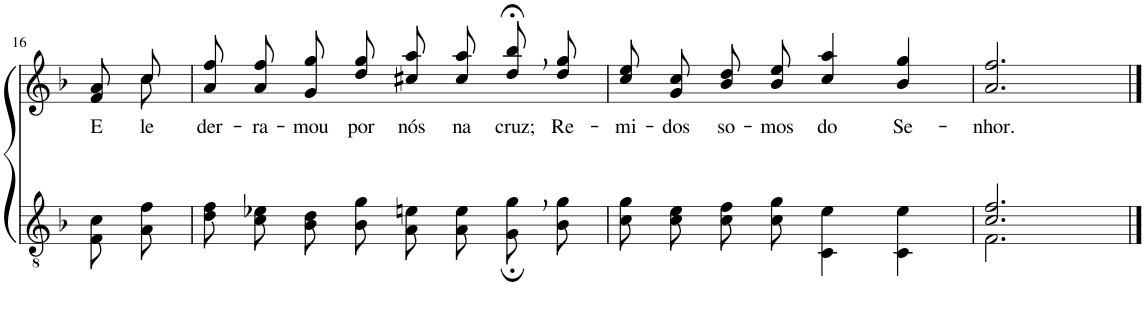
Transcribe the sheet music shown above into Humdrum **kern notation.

**kern	**kern	**text
*part2	*part1	*part1
*staff2	*staff1	*staff1
*I"Parte III e IV	*I"Parte I e II	*
!!LO:PB:g=z
*clefGv2	*clefG2	*
*Trd4c7	*Trd4c7	*
*k[b-]	*k[b-]	*
*M4/4	*M4/4	*
=16	=16	=16
*	*^	*
!	!	!	!LO:LY:b
8F\ 8c\L	8ryy	8f/ 8a/L	E-
!	!	!	!LO:LY:b
8A\ 8f\J	8cc\	8cc/J	-le
=17	=17	=17	=17
!	!	!	!LO:LY:b
*	*v	*v	*
8d\ 8f\L	8a\ 8ff\L	der-
!	!	!LO:LY:b
8c\ 8e-X\J	8a\ 8ff\J	-ra-
!	!	!LO:LY:b
8B-\ 8d\L	8g\ 8gg\L	-mou
!	!	!LO:LY:b
8B-\ 8g\J	8dd\ 8gg\J	por
!	!	!LO:LY:b
8A\ 8en\L	8cc#X\ 8aa\L	nós
!	!	!LO:LY:b
8A\ 8e\J	8cc#\ 8aa\J	na
!	!	!LO:LY:b
8G;,\ 8g;,\L	8dd;<,\ 8bb-;<,\L	cruz;
!	!	!LO:LY:b
8B-\ 8g\J	8dd\ 8gg\J	Re-
=18	=18	=18
!	!	!LO:LY:b
8c\ 8g\L	8cc\ 8ee\L	-mi-
!	!	!LO:LY:b
8c\ 8e\J	8g\ 8cc\J	-dos
!	!	!LO:LY:b
8c\ 8f\L	8b-\ 8dd\L	so-
!	!	!LO:LY:b
8c\ 8g\J	8b-\ 8ee\J	-mos
!	!	!LO:LY:b
4C\ 4e\	4cc/ 4aa/	do
!	!	!LO:LY:b
4C\ 4e\	4b-/ 4gg/	Se-
=19	=19	=19
*^	*	*
!	!	!	!LO:LY:b
2.c/ 2.f/	2.F\	2.a/ 2.ff/	-nhor.
*v	*v	*	*
==	==	==
*-	*-	*-
